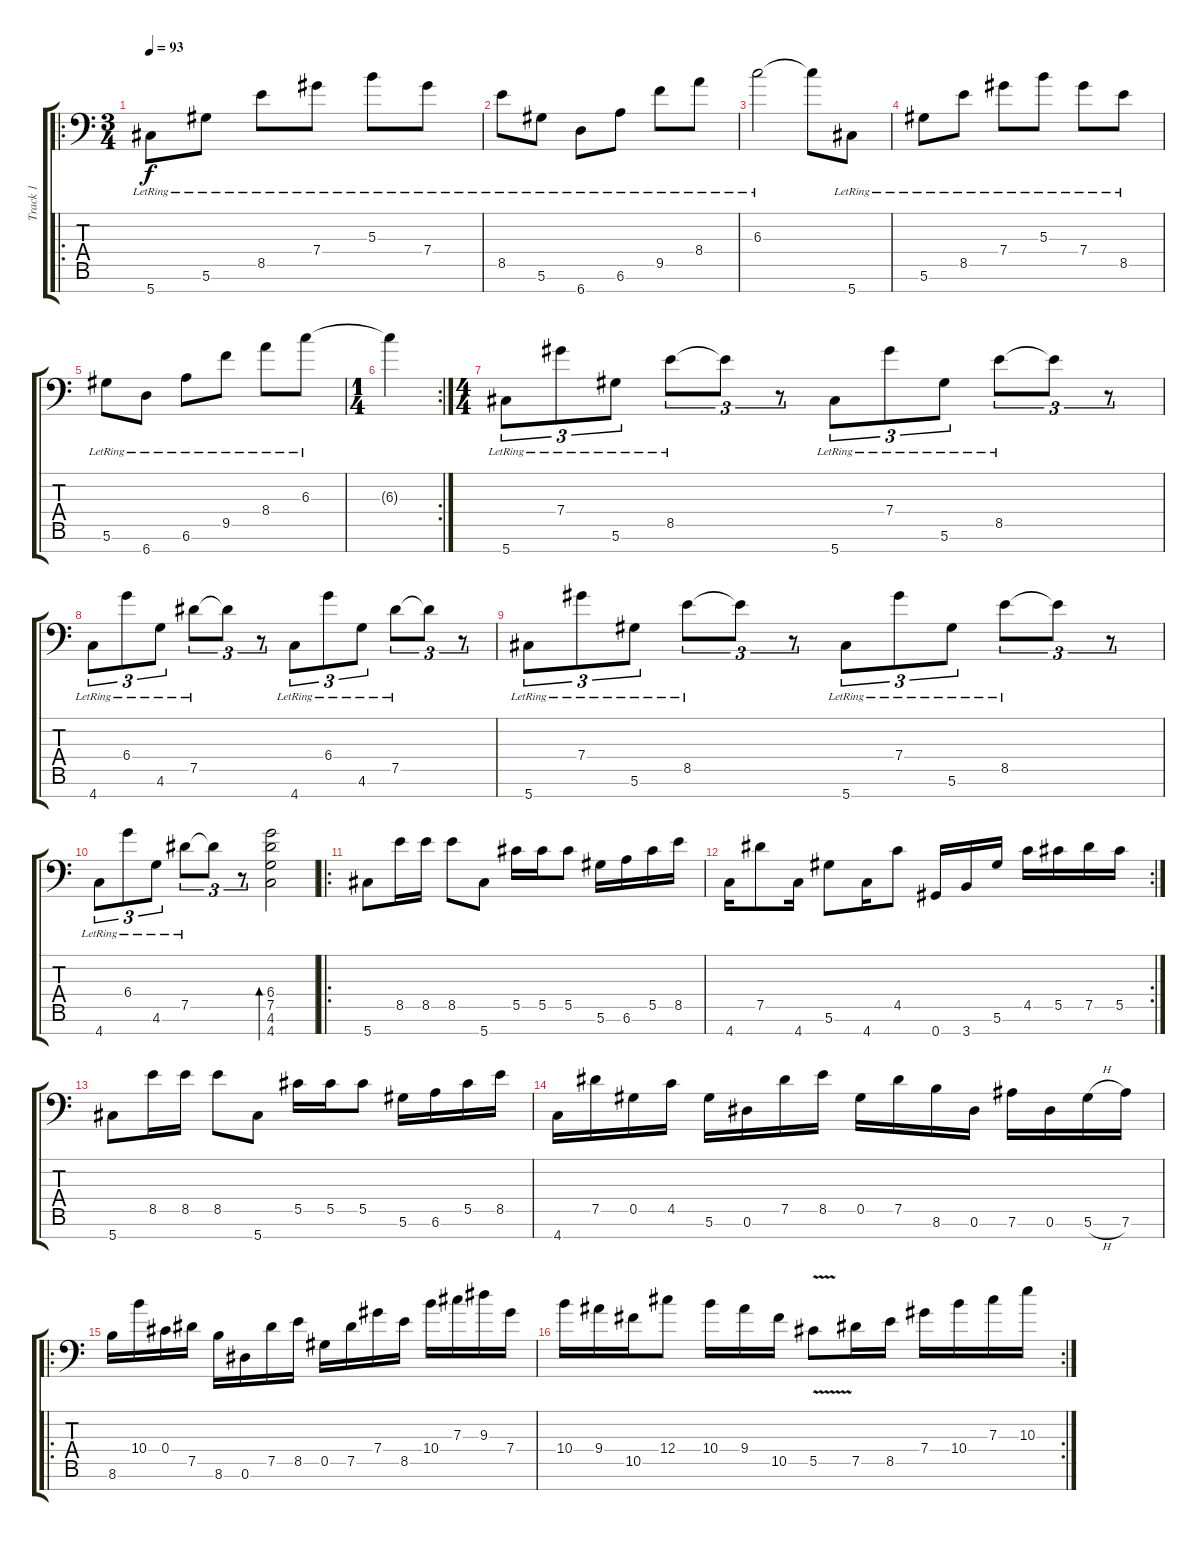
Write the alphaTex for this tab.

\track ("Track 1" "Track 1") {instrument distortionguitar}
\staff {score tabs}
\tuning (Eb4 Bb3 Gb3 Db3 Ab2 Eb2 Ab1) {hide}
\ro
\ts (3 4)
\tempo 93
\clef f4
\ks c
5.7{lr}.8{dy f instrument acousticguitarsteel} 5.6{lr}.8 8.5{lr}.8 7.4{lr}.8 5.3{lr}.8 7.4{lr}.8 |
8.5{lr}.8 5.6{lr}.8 6.7{lr}.8 6.6{lr}.8 9.5{lr}.8 8.4{lr}.8 |
6.3{lr}.2 6.3{t}.8 5.7{lr}.8 |
5.6{lr}.8 8.5{lr}.8 7.4{lr}.8 5.3{lr}.8 7.4{lr}.8 8.5{lr}.8 |
5.6{lr}.8 6.7{lr}.8 6.6{lr}.8 9.5{lr}.8 8.4{lr}.8 6.3{lr}.8 |
\rc 2
\ts (1 4)
6.3{t}.4 |
\ts (4 4)
5.7{lr}.8{tu (3 2) instrument distortionguitar} 7.4{lr}.8{tu (3 2)} 5.6{lr}.8{tu (3 2)} 8.5{lr}.8{tu (3 2)} 8.5{t}.8{tu (3 2)} r.8{tu (3 2)} 5.7{lr}.8{tu (3 2)} 7.4{lr}.8{tu (3 2)} 5.6{lr}.8{tu (3 2)} 8.5{lr}.8{tu (3 2)} 8.5{t}.8{tu (3 2)} r.8{tu (3 2)} |
4.7{lr}.8{tu (3 2)} 6.4{lr}.8{tu (3 2)} 4.6{lr}.8{tu (3 2)} 7.5{lr}.8{tu (3 2)} 7.5{t}.8{tu (3 2)} r.8{tu (3 2)} 4.7{lr}.8{tu (3 2)} 6.4{lr}.8{tu (3 2)} 4.6{lr}.8{tu (3 2)} 7.5{lr}.8{tu (3 2)} 7.5{t}.8{tu (3 2)} r.8{tu (3 2)} |
5.7{lr}.8{tu (3 2) instrument distortionguitar} 7.4{lr}.8{tu (3 2)} 5.6{lr}.8{tu (3 2)} 8.5{lr}.8{tu (3 2)} 8.5{t}.8{tu (3 2)} r.8{tu (3 2)} 5.7{lr}.8{tu (3 2)} 7.4{lr}.8{tu (3 2)} 5.6{lr}.8{tu (3 2)} 8.5{lr}.8{tu (3 2)} 8.5{t}.8{tu (3 2)} r.8{tu (3 2)} |
4.7{lr}.8{tu (3 2)} 6.4{lr}.8{tu (3 2)} 4.6{lr}.8{tu (3 2)} 7.5{lr}.8{tu (3 2)} 7.5{t}.8{tu (3 2)} r.8{tu (3 2)} (6.4 7.5 4.6 4.7).2{bd 480} |
\ro
5.7.8 8.5.16 8.5.16 8.5.8 5.7.8 5.5.16 5.5.16 5.5.8 5.6.16 6.6.16 5.5.16 8.5.16 |
\rc 2
4.7.16 7.5.8 4.7.16 5.6.8 4.7.16 4.5.8 0.7.16 3.7.16 5.6.16 4.5.16 5.5.16 7.5.16 5.5.16 |
5.7.8 8.5.16 8.5.16 8.5.8 5.7.8 5.5.16 5.5.16 5.5.8 5.6.16 6.6.16 5.5.16 8.5.16 |
4.7.16 7.5.16 0.5.16 4.5.16 5.6.16 0.6.16 7.5.16 8.5.16 0.5.16 7.5.16 8.6.16 0.6.16 7.6.16 0.6.16 5.6{h}.16 7.6.16 |
\ro
8.6.16 10.4.16 0.4.16 7.5.16 8.6.16 0.6.16 7.5.16 8.5.16 0.5.16 7.5.16 7.4.16 8.5.16 10.4.16 7.3.16 9.3.16 7.4.16 |
\rc 2
10.4.16 9.4.16 10.5.16 12.4.8 10.4.16 9.4.16 10.5.16 5.5{v}.8 7.5.16 8.5.16 7.4.16 10.4.16 7.3.16 10.3.16
